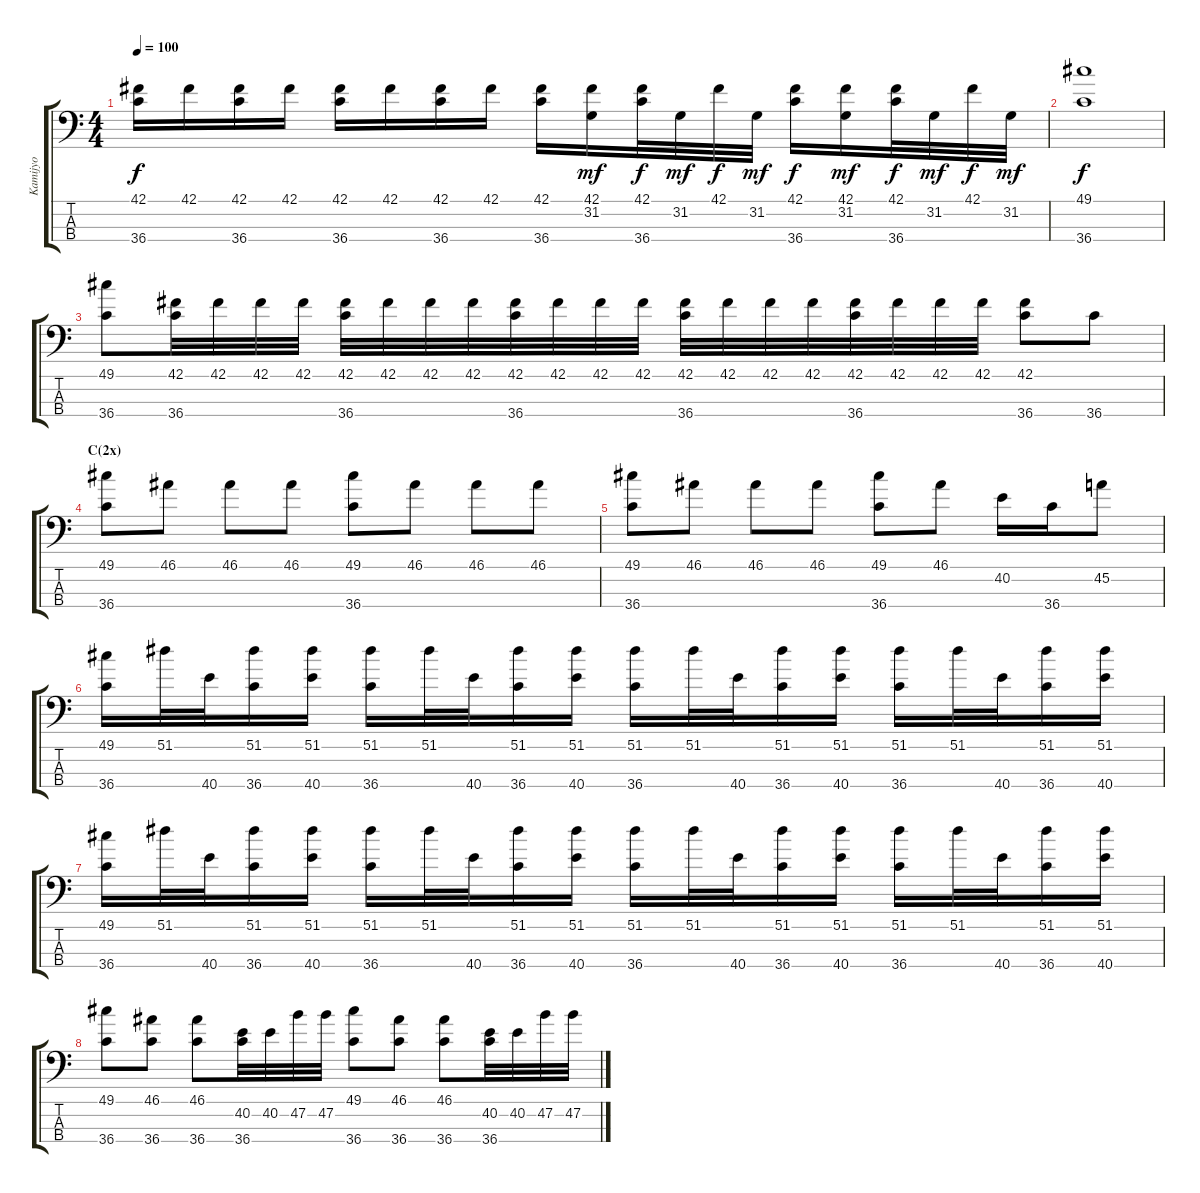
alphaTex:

\track ("Kamijyo" "Kamijyo") {instrument acousticgrandpiano}
\staff {score tabs}
\tuning (C-1 C-1 C-1 C-1) {hide}
\ts (4 4)
\tempo 100
\clef f4
\ks c
(42.1 36.4).16{dy f} 42.1.16 (42.1 36.4).16 42.1.16 (42.1 36.4).16 42.1.16 (42.1 36.4).16 42.1.16 (42.1 36.4).16 (42.1 31.2).16{dy mf} (42.1 36.4).32{dy f} 31.2.32{dy mf} 42.1.32{dy f} 31.2.32{dy mf} (42.1 36.4).16{dy f} (42.1 31.2).16{dy mf} (42.1 36.4).32{dy f} 31.2.32{dy mf} 42.1.32{dy f} 31.2.32{dy mf} |
(49.1 36.4).1{dy f} |
(49.1 36.4).8 (42.1 36.4).32 42.1.32 42.1.32 42.1.32 (42.1 36.4).32 42.1.32 42.1.32 42.1.32 (42.1 36.4).32 42.1.32 42.1.32 42.1.32 (42.1 36.4).32 42.1.32 42.1.32 42.1.32 (42.1 36.4).32 42.1.32 42.1.32 42.1.32 (42.1 36.4).8 36.4.8 |
\section ("" "C(2x)")
(49.1 36.4).8 46.1.8 46.1.8 46.1.8 (49.1 36.4).8 46.1.8 46.1.8 46.1.8 |
(49.1 36.4).8 46.1.8 46.1.8 46.1.8 (49.1 36.4).8 46.1.8 40.2.16 36.4.16 45.2.8 |
(49.1 36.4).16 51.1.32 40.4.32 (51.1 36.4).16 (51.1 40.4).16 (51.1 36.4).16 51.1.32 40.4.32 (51.1 36.4).16 (51.1 40.4).16 (51.1 36.4).16 51.1.32 40.4.32 (51.1 36.4).16 (51.1 40.4).16 (51.1 36.4).16 51.1.32 40.4.32 (51.1 36.4).16 (51.1 40.4).16 |
(49.1 36.4).16 51.1.32 40.4.32 (51.1 36.4).16 (51.1 40.4).16 (51.1 36.4).16 51.1.32 40.4.32 (51.1 36.4).16 (51.1 40.4).16 (51.1 36.4).16 51.1.32 40.4.32 (51.1 36.4).16 (51.1 40.4).16 (51.1 36.4).16 51.1.32 40.4.32 (51.1 36.4).16 (51.1 40.4).16 |
(49.1 36.4).8 (46.1 36.4).8 (46.1 36.4).8 (40.2 36.4).32 40.2.32 47.2.32 47.2.32 (49.1 36.4).8 (46.1 36.4).8 (46.1 36.4).8 (40.2 36.4).32 40.2.32 47.2.32 47.2.32
